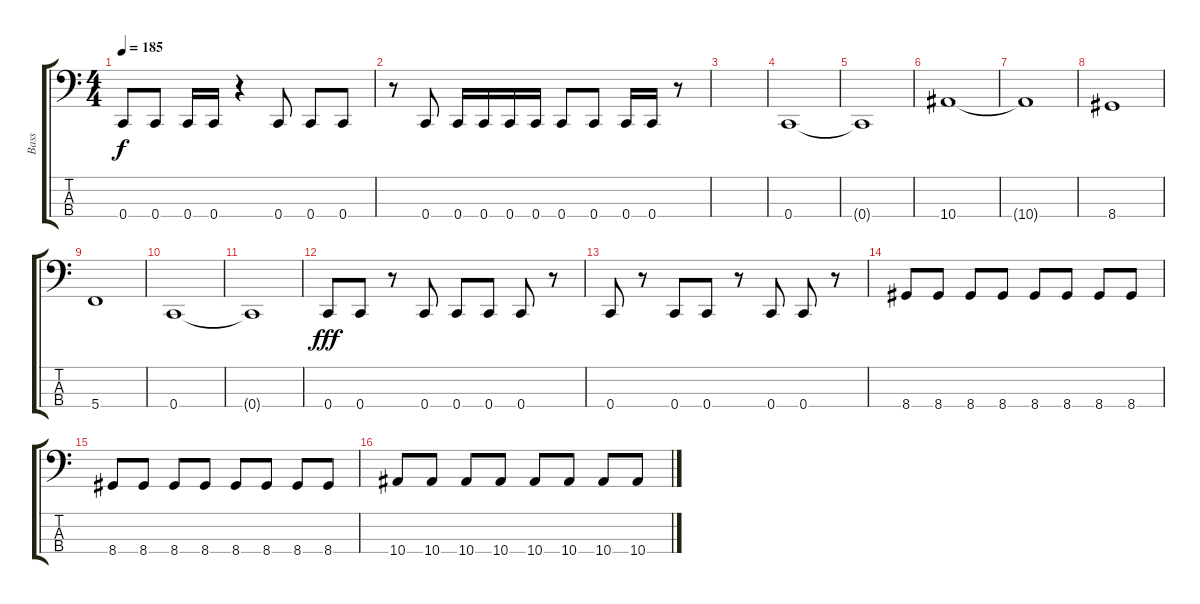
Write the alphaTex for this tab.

\track ("Bass" "Bass") {instrument electricbassfinger}
\staff {score tabs}
\tuning (F2 C2 G1 C1) {hide}
\ts (4 4)
\tempo 185
\clef f4
\ks c
0.4.8{dy f} 0.4.8 0.4.16 0.4.16 r.4 0.4.8 0.4.8 0.4.8 |
r.8 0.4.8 0.4.16 0.4.16 0.4.16 0.4.16 0.4.8 0.4.8 0.4.16 0.4.16 r.8 |
|
0.4.1 |
0.4{t}.1 |
10.4.1 |
10.4{t}.1 |
8.4.1 |
5.4.1 |
0.4.1 |
0.4{t}.1 |
0.4.8{dy fff} 0.4.8 r.8 0.4.8 0.4.8 0.4.8 0.4.8 r.8 |
0.4.8 r.8 0.4.8 0.4.8 r.8 0.4.8 0.4.8 r.8 |
8.4.8 8.4.8 8.4.8 8.4.8 8.4.8 8.4.8 8.4.8 8.4.8 |
8.4.8 8.4.8 8.4.8 8.4.8 8.4.8 8.4.8 8.4.8 8.4.8 |
10.4.8 10.4.8 10.4.8 10.4.8 10.4.8 10.4.8 10.4.8 10.4.8
